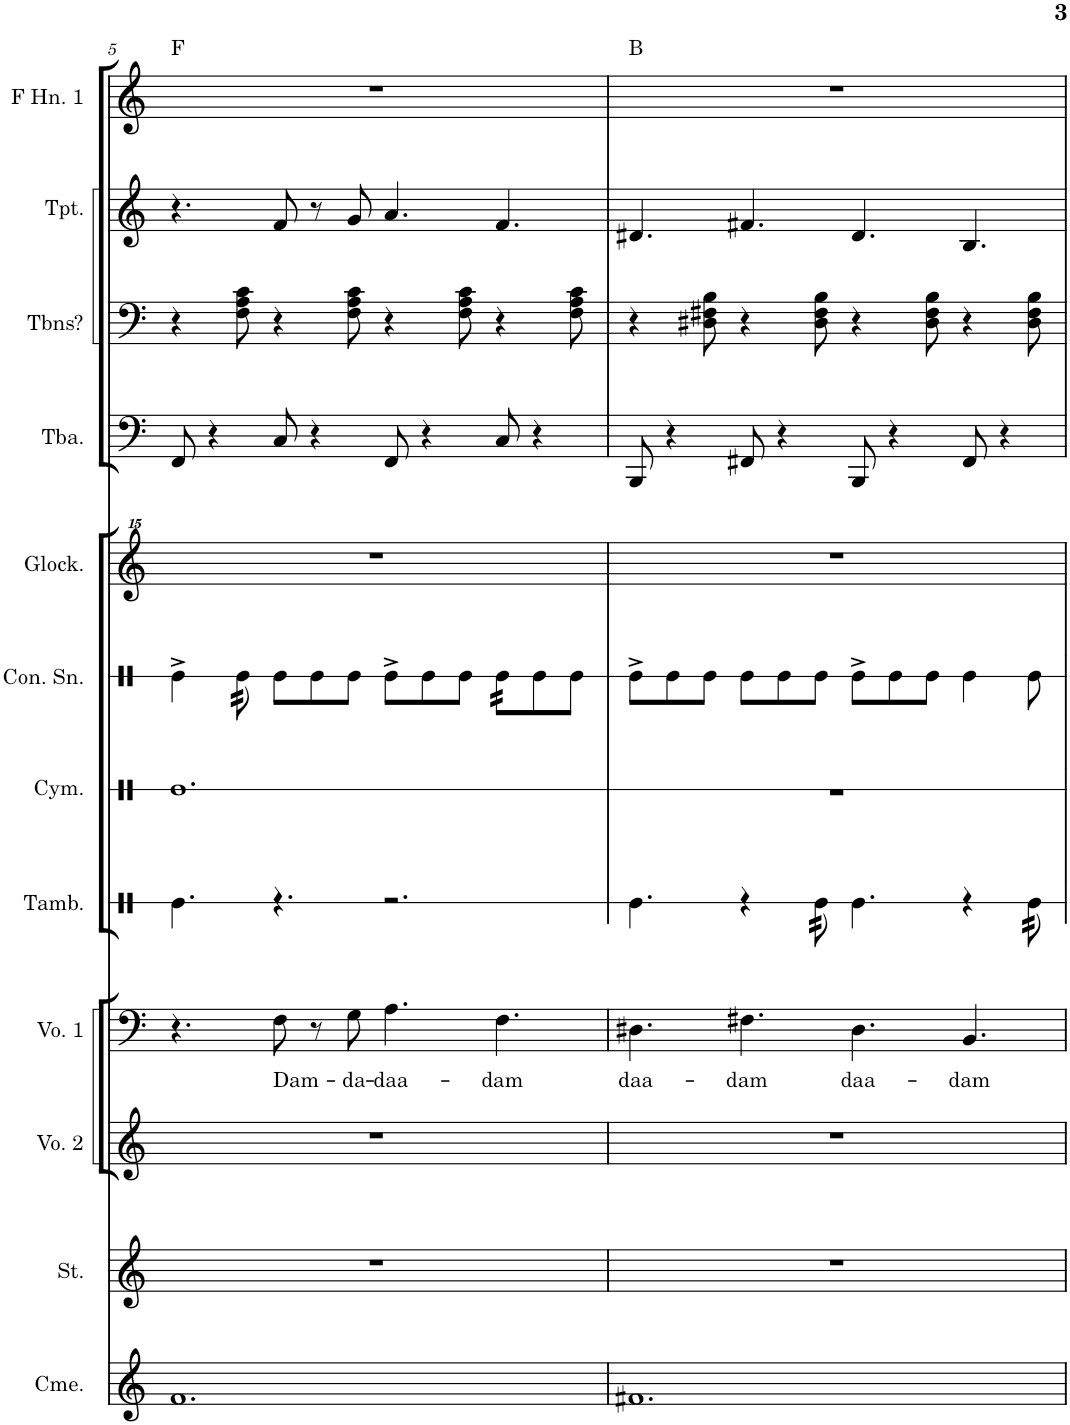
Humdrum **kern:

**kern	**kern	**kern	**kern	**text	**kern	**kern	**kern	**kern	**kern	**kern
*part10	*part9	*part8	*part7	*part7	*part6	*part5	*part4	*part3	*part2	*part1
*staff10	*staff9	*staff8	*staff7	*staff7	*staff6	*staff5	*staff4	*staff3	*staff2	*staff1
*I"Chimes	*I"Strings	*I"Voice 2	*I"Voice 1	*	*I"Concert Snare Drum	*I"Glockenspiel	*I"Tuba	*I"Trombones?	*I"Trumpet	*I"Horn in F 1
*I'Cme.	*I'St.	*I'Vo. 2	*I'Vo. 1	*	*I'Con. Sn.	*I'Glock.	*I'Tba.	*I'Tbns?	*I'Tpt.	*
!!LO:PB:g=z
*clefG2	*clefG2	*clefG2	*clefF4	*	*clefX	*clefG^^2	*clefF4	*clefF4	*clefG2	*clefG2
*	*	*	*	*	*	*	*	*	*ITrd1c2	*ITrd4c7
*k[]	*k[]	*k[]	*k[]	*	*k[]	*k[]	*k[]	*k[]	*k[]	*k[]
*M12/8	*M12/8	*M12/8	*M12/8	*	*M12/8	*M12/8	*M12/8	*M12/8	*M12/8	*M12/8
=5	=5	=5	=5	=5	=5	=5	=5	=5	=5	=5
!	!	!	!	!	!	!	!	!	!	!LO:TX:a:t=F
1.f	1.r	1.r	4.r	.	4Re^\	1.r	8FF/	4r	4.r	1.r
.	.	.	.	.	.	.	4r	.	.	.
*	*	*	*	*	*tremolo	*	*	*	*	*
.	.	.	.	.	32Re\	.	.	8F\ 8A\ 8c\	.	.
.	.	.	.	.	32Re\	.	.	.	.	.
.	.	.	.	.	32Re\	.	.	.	.	.
.	.	.	.	.	32Re\	.	.	.	.	.
*	*	*	*	*	*Xtremolo	*	*	*	*	*
!	!	!	!	!LO:LY:b	!	!	!	!	!	!
.	.	.	8F\	Dam-	8Re\L	.	8C/	4r	8f/	.
.	.	.	8r	.	8Re\	.	4r	.	8r	.
!	!	!	!	!LO:LY:b	!	!	!	!	!	!
.	.	.	8G\	-da-	8Re\J	.	.	8F\ 8A\ 8c\	8g/	.
!	!	!	!	!LO:LY:b	!	!	!	!	!	!
.	.	.	4.A\	-daa-	8Re^\L	.	8FF/	4r	4.a/	.
.	.	.	.	.	8Re\	.	4r	.	.	.
.	.	.	.	.	8Re\J	.	.	8F\ 8A\ 8c\	.	.
!	!	!	!	!LO:LY:b	!	!	!	!	!	!
*	*	*	*	*	*tremolo	*	*	*	*	*
.	.	.	4.F\	-dam	32Re\LLL	.	8C/	4r	4.f/	.
.	.	.	.	.	32Re\	.	.	.	.	.
.	.	.	.	.	32Re\	.	.	.	.	.
.	.	.	.	.	32Re\	.	.	.	.	.
*	*	*	*	*	*Xtremolo	*	*	*	*	*
.	.	.	.	.	8Re\	.	4r	.	.	.
.	.	.	.	.	8Re\J	.	.	8F\ 8A\ 8c\	.	.
=6	=6	=6	=6	=6	=6	=6	=6	=6	=6	=6
!	!	!	!	!	!	!	!	!	!	!LO:TX:a:t=B
!	!	!	!	!LO:LY:b	!	!	!	!	!	!
1.f#X	1.r	1.r	4.D#X\	daa-	8Re^\L	1.r	8BBB/	4r	4.d#X/	1.r
.	.	.	.	.	8Re\	.	4r	.	.	.
.	.	.	.	.	8Re\J	.	.	8D#X\ 8F#X\ 8B\	.	.
!	!	!	!	!LO:LY:b	!	!	!	!	!	!
.	.	.	4.F#X\	-dam	8Re\L	.	8FF#X/	4r	4.f#X/	.
.	.	.	.	.	8Re\	.	4r	.	.	.
.	.	.	.	.	8Re\J	.	.	8D#\ 8F#\ 8B\	.	.
!	!	!	!	!LO:LY:b	!	!	!	!	!	!
.	.	.	4.D#\	daa-	8Re^\L	.	8BBB/	4r	4.d#/	.
.	.	.	.	.	8Re\	.	4r	.	.	.
.	.	.	.	.	8Re\J	.	.	8D#\ 8F#\ 8B\	.	.
!	!	!	!	!LO:LY:b	!	!	!	!	!	!
.	.	.	4.BB/	-dam	4Re\	.	8FF#/	4r	4.B/	.
.	.	.	.	.	.	.	4r	.	.	.
.	.	.	.	.	8Re\	.	.	8D#\ 8F#\ 8B\	.	.
=	=	=	=	=	=	=	=	=	=	=
*-	*-	*-	*-	*-	*-	*-	*-	*-	*-	*-
